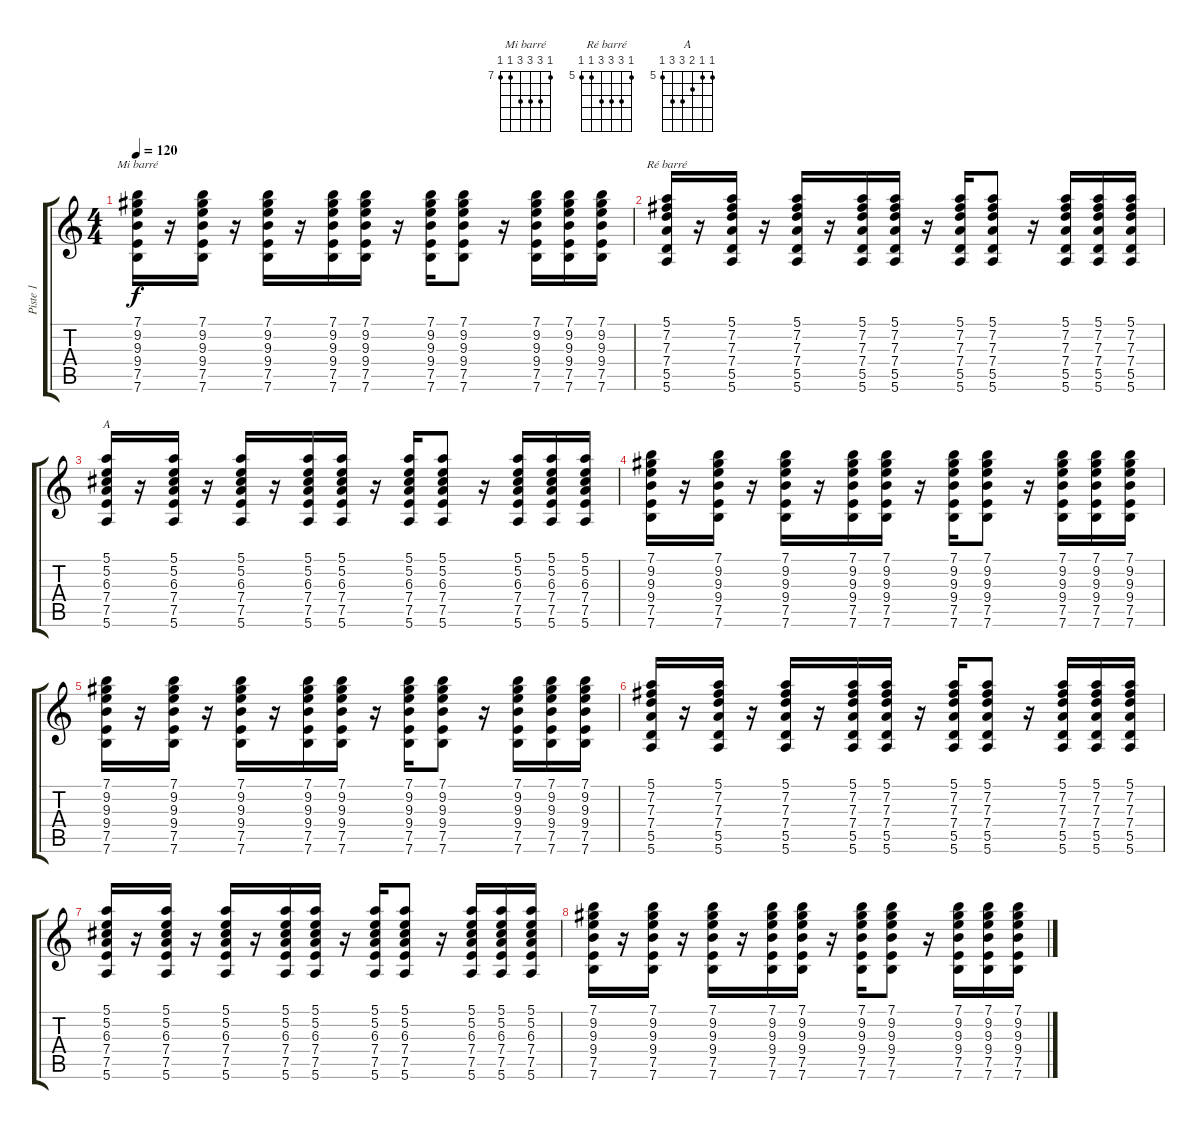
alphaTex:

\track ("Piste 1" "Piste 1") {instrument electricguitarclean}
\staff {score tabs}
\tuning (E4 B3 G3 D3 A2 E2) {hide}
\chord ("Mi barré" 7 9 9 9 7 7) {firstfret 7}
\chord ("Ré barré" 5 7 7 7 5 5) {firstfret 5}
\chord ("A" 5 5 6 7 7 5) {firstfret 5}
\ts (4 4)
\tempo 120
\clef g2
\ks c
(7.1 9.2 9.3 9.4 7.5 7.6).16{ch "Mi barré" dy f} r.16 (7.1 9.2 9.3 9.4 7.5 7.6).16 r.16 (7.1 9.2 9.3 9.4 7.5 7.6).16 r.16 (7.1 9.2 9.3 9.4 7.5 7.6).16 (7.1 9.2 9.3 9.4 7.5 7.6).16 r.16 (7.1 9.2 9.3 9.4 7.5 7.6).16 (7.1 9.2 9.3 9.4 7.5 7.6).8 r.16 (7.1 9.2 9.3 9.4 7.5 7.6).16 (7.1 9.2 9.3 9.4 7.5 7.6).16 (7.1 9.2 9.3 9.4 7.5 7.6).16 |
(5.1 7.2 7.3 7.4 5.5 5.6).16{ch "Ré barré"} r.16 (5.1 7.2 7.3 7.4 5.5 5.6).16 r.16 (5.1 7.2 7.3 7.4 5.5 5.6).16 r.16 (5.1 7.2 7.3 7.4 5.5 5.6).16 (5.1 7.2 7.3 7.4 5.5 5.6).16 r.16 (5.1 7.2 7.3 7.4 5.5 5.6).16 (5.1 7.2 7.3 7.4 5.5 5.6).8 r.16 (5.1 7.2 7.3 7.4 5.5 5.6).16 (5.1 7.2 7.3 7.4 5.5 5.6).16 (5.1 7.2 7.3 7.4 5.5 5.6).16 |
(5.1 5.2 6.3 7.4 7.5 5.6).16{ch "A"} r.16 (5.1 5.2 6.3 7.4 7.5 5.6).16 r.16 (5.1 5.2 6.3 7.4 7.5 5.6).16 r.16 (5.1 5.2 6.3 7.4 7.5 5.6).16 (5.1 5.2 6.3 7.4 7.5 5.6).16 r.16 (5.1 5.2 6.3 7.4 7.5 5.6).16 (5.1 5.2 6.3 7.4 7.5 5.6).8 r.16 (5.1 5.2 6.3 7.4 7.5 5.6).16 (5.1 5.2 6.3 7.4 7.5 5.6).16 (5.1 5.2 6.3 7.4 7.5 5.6).16 |
(7.1 9.2 9.3 9.4 7.5 7.6).16 r.16 (7.1 9.2 9.3 9.4 7.5 7.6).16 r.16 (7.1 9.2 9.3 9.4 7.5 7.6).16 r.16 (7.1 9.2 9.3 9.4 7.5 7.6).16 (7.1 9.2 9.3 9.4 7.5 7.6).16 r.16 (7.1 9.2 9.3 9.4 7.5 7.6).16 (7.1 9.2 9.3 9.4 7.5 7.6).8 r.16 (7.1 9.2 9.3 9.4 7.5 7.6).16 (7.1 9.2 9.3 9.4 7.5 7.6).16 (7.1 9.2 9.3 9.4 7.5 7.6).16 |
(7.1 9.2 9.3 9.4 7.5 7.6).16 r.16 (7.1 9.2 9.3 9.4 7.5 7.6).16 r.16 (7.1 9.2 9.3 9.4 7.5 7.6).16 r.16 (7.1 9.2 9.3 9.4 7.5 7.6).16 (7.1 9.2 9.3 9.4 7.5 7.6).16 r.16 (7.1 9.2 9.3 9.4 7.5 7.6).16 (7.1 9.2 9.3 9.4 7.5 7.6).8 r.16 (7.1 9.2 9.3 9.4 7.5 7.6).16 (7.1 9.2 9.3 9.4 7.5 7.6).16 (7.1 9.2 9.3 9.4 7.5 7.6).16 |
(5.1 7.2 7.3 7.4 5.5 5.6).16 r.16 (5.1 7.2 7.3 7.4 5.5 5.6).16 r.16 (5.1 7.2 7.3 7.4 5.5 5.6).16 r.16 (5.1 7.2 7.3 7.4 5.5 5.6).16 (5.1 7.2 7.3 7.4 5.5 5.6).16 r.16 (5.1 7.2 7.3 7.4 5.5 5.6).16 (5.1 7.2 7.3 7.4 5.5 5.6).8 r.16 (5.1 7.2 7.3 7.4 5.5 5.6).16 (5.1 7.2 7.3 7.4 5.5 5.6).16 (5.1 7.2 7.3 7.4 5.5 5.6).16 |
(5.1 5.2 6.3 7.4 7.5 5.6).16 r.16 (5.1 5.2 6.3 7.4 7.5 5.6).16 r.16 (5.1 5.2 6.3 7.4 7.5 5.6).16 r.16 (5.1 5.2 6.3 7.4 7.5 5.6).16 (5.1 5.2 6.3 7.4 7.5 5.6).16 r.16 (5.1 5.2 6.3 7.4 7.5 5.6).16 (5.1 5.2 6.3 7.4 7.5 5.6).8 r.16 (5.1 5.2 6.3 7.4 7.5 5.6).16 (5.1 5.2 6.3 7.4 7.5 5.6).16 (5.1 5.2 6.3 7.4 7.5 5.6).16 |
(7.1 9.2 9.3 9.4 7.5 7.6).16 r.16 (7.1 9.2 9.3 9.4 7.5 7.6).16 r.16 (7.1 9.2 9.3 9.4 7.5 7.6).16 r.16 (7.1 9.2 9.3 9.4 7.5 7.6).16 (7.1 9.2 9.3 9.4 7.5 7.6).16 r.16 (7.1 9.2 9.3 9.4 7.5 7.6).16 (7.1 9.2 9.3 9.4 7.5 7.6).8 r.16 (7.1 9.2 9.3 9.4 7.5 7.6).16 (7.1 9.2 9.3 9.4 7.5 7.6).16 (7.1 9.2 9.3 9.4 7.5 7.6).16
